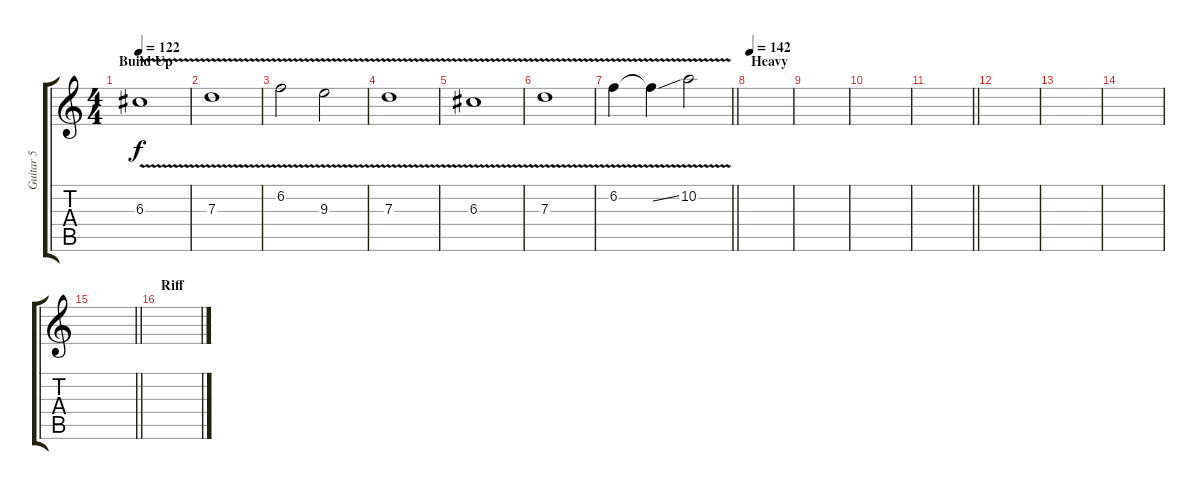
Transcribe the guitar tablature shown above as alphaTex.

\track ("Guitar 5" "Guitar 5") {instrument overdrivenguitar}
\staff {score tabs}
\tuning (E4 B3 G3 D3 A2 D2) {hide}
\ts (4 4)
\section ("" "Build Up")
\tempo 122
\clef g2
\ks c
6.3{v}.1{dy f volume 7} |
7.3{v}.1 |
6.2{v}.2 9.3{v}.2 |
7.3{v}.1 |
6.3{v}.1{volume 11} |
7.3{v}.1 |
\barLineRight lightlight
6.2{v}.4 6.2{ss t}.4 10.2{v}.2 |
\section ("" "Heavy")
\tempo 142
|
|
|
\barLineRight lightlight
|
|
|
|
\barLineRight lightlight
|
\section ("" "Riff")
